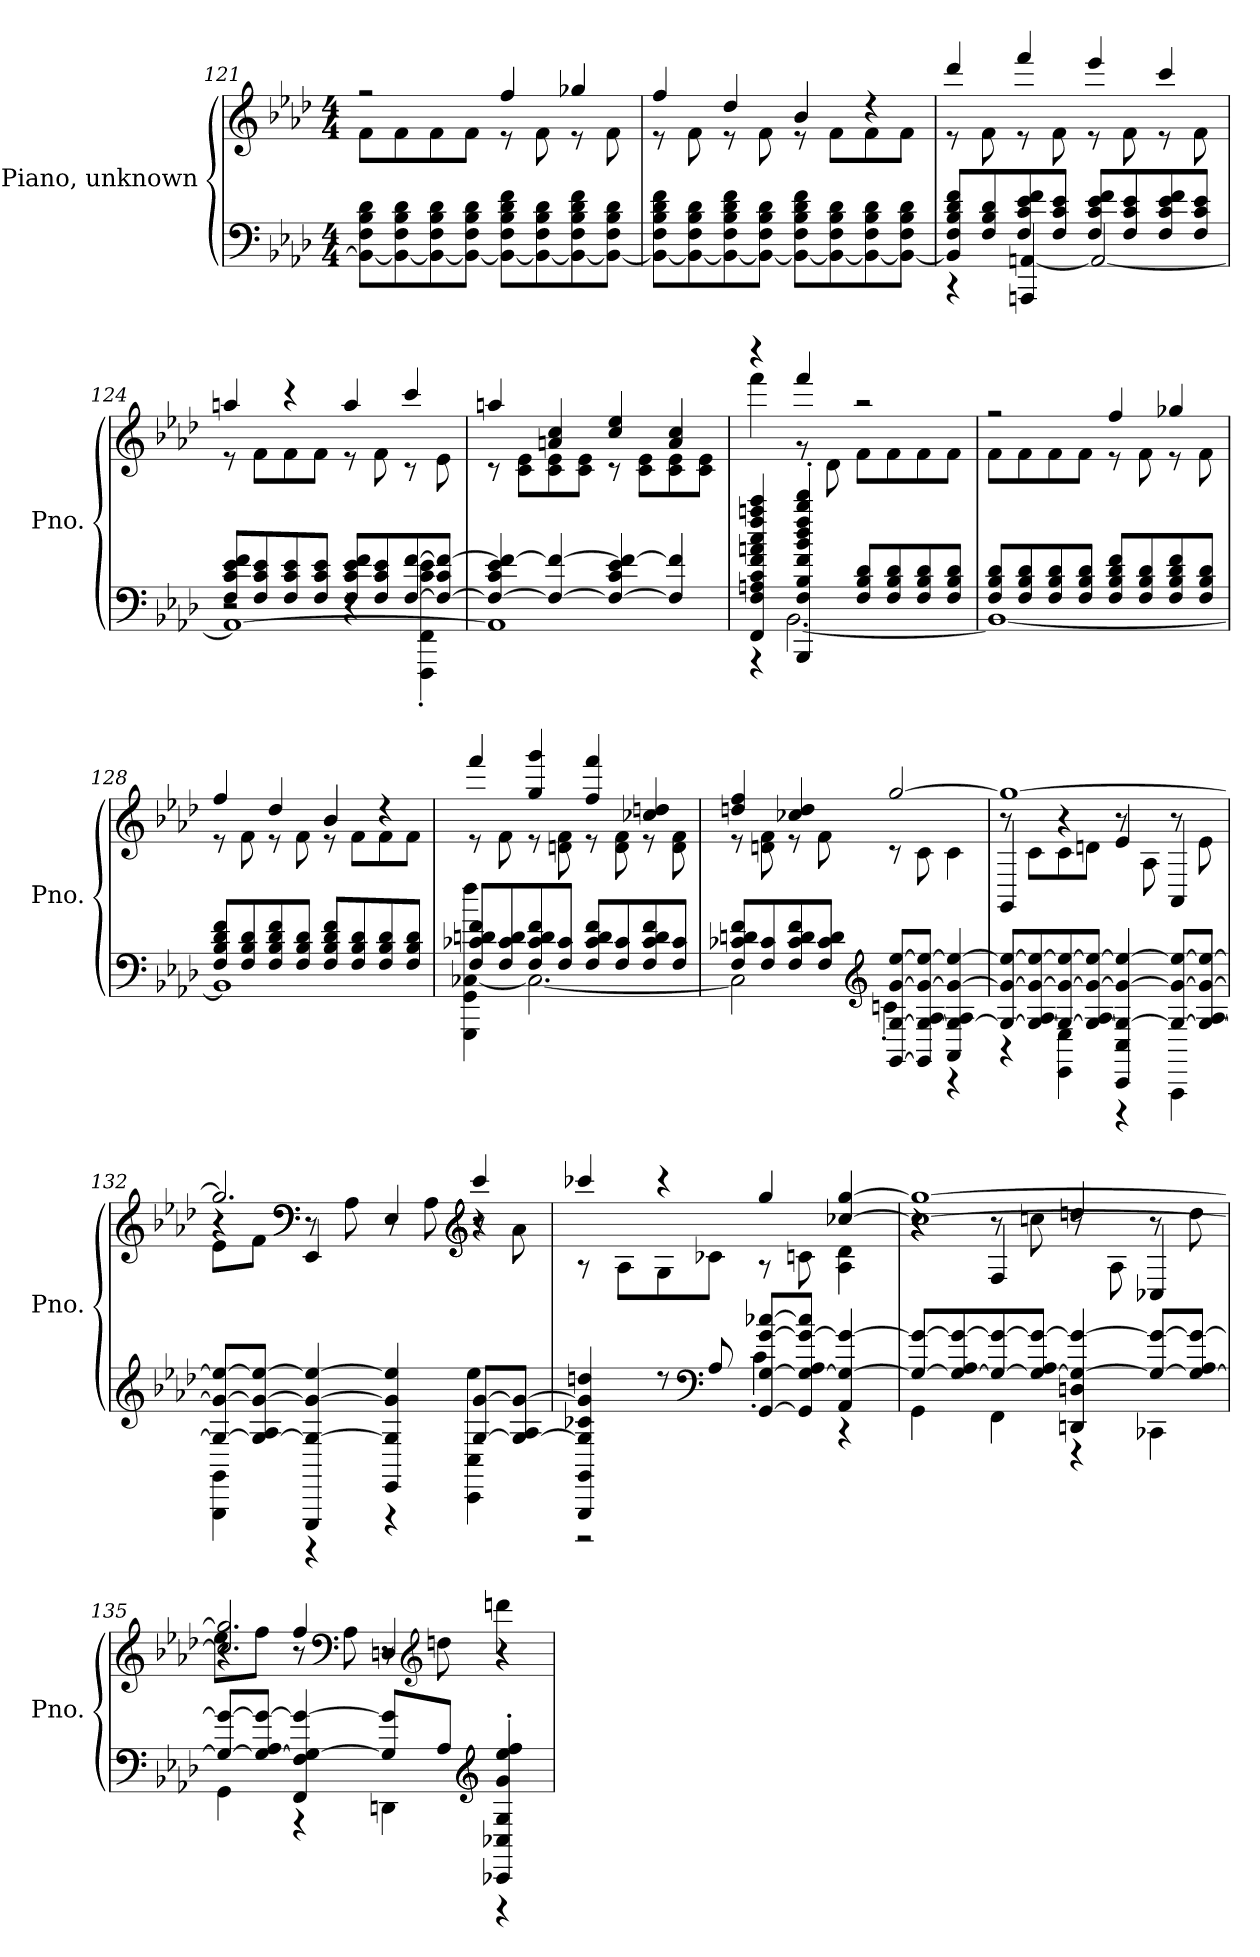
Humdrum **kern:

**kern	**kern
*part1	*part1
*staff2	*staff1
*I"Piano, unknown	*
*I'Pno.	*
*clefF4	*clefG2
*k[b-e-a-d-]	*k[b-e-a-d-]
*M4/4	*M4/4
=121	=121
*	*^
8BB-\_ 8F\ 8B-\ 8d-\L	2r	8f\L
8BB-\_ 8F\ 8B-\ 8d-\	.	8f\
8BB-\_ 8F\ 8B-\ 8d-\	.	8f\
8BB-\_ 8F\ 8B-\ 8d-\J	.	8f\J
8BB-\_ 8F\ 8B-\ 8d-\ 8f\L	4ff/	8r
8BB-\_ 8F\ 8B-\ 8d-\	.	8f\
8BB-\_ 8F\ 8B-\ 8d-\ 8f\	4gg-X/	8r
8BB-\_ 8F\ 8B-\ 8d-\J	.	8f\
=122	=122	=122
8BB-\_ 8F\ 8B-\ 8d-\ 8f\L	4ff/	8r
8BB-\_ 8F\ 8B-\ 8d-\	.	8f\
8BB-\_ 8F\ 8B-\ 8d-\ 8f\	4dd-/	8r
8BB-\_ 8F\ 8B-\ 8d-\J	.	8f\
8BB-\_ 8F\ 8B-\ 8d-\ 8f\L	4b-/	8r
8BB-\_ 8F\ 8B-\ 8d-\	.	8f\L
8BB-\_ 8F\ 8B-\ 8d-\	4r	8f\
8BB-\_ 8F\ 8B-\ 8d-\J	.	8f\J
!!LO:LB:g=z	!!
=123	=123	=123
*^	*	*
8BB-/] 8F/ 8B-/ 8d-/ 8f/L	4r	4ddd-/	8r
8F/ 8B-/ 8d-/	.	.	8f\
8F/ 8c/ 8e-/ 8f/	4AAAn/ [4AAn/	4fff/	8r
8F/ 8c/ 8e-/J	.	.	8f\
8F/ 8c/ 8e-/ 8f/L	2AA/_	4eee-/	8r
8F/ 8c/ 8e-/	.	.	8f\
8F/ 8c/ 8e-/ 8f/	.	4ccc/	8r
8F/ 8c/ 8e-/J	.	.	8f\
=124	=124	=124	=124
*	*^	*	*
8F/ 8c/ 8e-/ 8f/L	2r	1AA_	4aan/	8r
8F/ 8c/ 8e-/	.	.	.	8f\L
8F/ 8c/ 8e-/	.	.	4r	8f\
8F/ 8c/ 8e-/J	.	.	.	8f\J
8F/ 8c/ 8e-/ 8f/L	4r	.	4aa/	8r
8F/ 8c/ 8e-/	.	.	.	8f\
[8F/ [8f/	4FFF\' 4FF\' 4c\' 4e-\'	.	4ccc/	8r
8F/_ 8c/ 8f/_J	.	.	.	8e-\
*	*v	*v	*	*
=125	=125	=125	=125
4F/_ 4c/ 4e-/ 4f/_	1AA]	4aan/	8r
.	.	.	8c\ 8e-\L
4F/_ 4f/_	.	4an/ 4cc/	8c\ 8e-\
.	.	.	8c\ 8e-\J
4F/_ 4c/ 4e-/ 4f/_	.	4cc/ 4ee-/	8r
.	.	.	8c\ 8e-\L
4F/] 4f/]	.	4a/ 4cc/	8c\ 8e-\
.	.	.	8c\ 8e-\J
!!LO:LB:g=z	!!
=126	=126	=126	=126
4FF/ 4F/ 4An/ 4c/ 4f/ 4an/ 4cc/ 4ff/ 4aan/ 4ccc/	4r	4r	4fff\
4BBB-/' 4F/' 4B-/' 4f/' 4b-/' 4dd-/' 4ff/' 4bb-/' 4ddd-/'	[2.BB-\	4fff/	8r
.	.	.	8d-\
8F/ 8B-/ 8d-/L	.	2r	8f\L
8F/ 8B-/ 8d-/	.	.	8f\
8F/ 8B-/ 8d-/	.	.	8f\
8F/ 8B-/ 8d-/J	.	.	8f\J
=127	=127	=127	=127
8F/ 8B-/ 8d-/L	1BB-_	2r	8f\L
8F/ 8B-/ 8d-/	.	.	8f\
8F/ 8B-/ 8d-/	.	.	8f\
8F/ 8B-/ 8d-/J	.	.	8f\J
8F/ 8B-/ 8d-/ 8f/L	.	4ff/	8r
8F/ 8B-/ 8d-/	.	.	8f\
8F/ 8B-/ 8d-/ 8f/	.	4gg-X/	8r
8F/ 8B-/ 8d-/J	.	.	8f\
=128	=128	=128	=128
8F/ 8B-/ 8d-/ 8f/L	1BB-]	4ff/	8r
8F/ 8B-/ 8d-/	.	.	8f\
8F/ 8B-/ 8d-/ 8f/	.	4dd-/	8r
8F/ 8B-/ 8d-/J	.	.	8f\
8F/ 8B-/ 8d-/ 8f/L	.	4b-/	8r
8F/ 8B-/ 8d-/	.	.	8f\L
8F/ 8B-/ 8d-/	.	4r	8f\
8F/ 8B-/ 8d-/J	.	.	8f\J
!!LO:LB:g=z	!!
=129	=129	=129	=129
8F/ 8c-X/ 8dn/ 8f/L	4GGG\ 4GG\ [4C-X\ 4ff\	4fff/	8r
8F/ 8c-/ 8d/	.	.	8f\
8F/ 8c-/ 8d/ 8f/	2.C-\_	4gg/ 4ggg/	8r
8F/ 8c-/J	.	.	8dn\ 8f\
8F/ 8c-/ 8d/ 8f/L	.	4ff/ 4fff/	8r
8F/ 8c-/	.	.	8d\ 8f\
8F/ 8c-/ 8d/ 8f/	.	4cc-X/ 4ddn/	8r
8F/ 8c-/J	.	.	8d\ 8f\
=130	=130	=130	=130
8F/ 8c-X/ 8dn/ 8f/L	2C-\]	4ddn/ 4ff/	8r
8F/ 8c-/	.	.	8dn\ 8f\
8F/ 8c-/ 8d/ 8f/	.	4cc-X/ 4dd/	8r
8F/ 8c-/ 8d/J	.	.	8f\
*clefG2	*	*	*
[8GG/ [8G/ [8g/ [8ee-/L	4cn'\	[2gg/	8r
8GG/] 8G/_ 8A-/ 8g/_ 8ee-/_J	.	.	8c\
4AA-/ 4G/_ 4A-/ 4g/_ 4ee-/_	4r	.	4c\
!!LO:PB:g=z
=131	=131	=131	=131
*	*	*	*^
8G/_ 8g/_ 8ee-/_L	4r	1gg_	8r	4GG/
8G/_ 8A-/ 8g/_ 8ee-/_	.	.	8c\L	.
8G/_ 8g/_ 8ee-/_	4EE-\ 4E-\	.	8c\	4r
8G/_ 8A-/ 8g/_ 8ee-/_J	.	.	8dn\J	.
4CC/ 4C/ 4G/_ 4g/_ 4ee-/_	4r	.	8r	4e-/
.	.	.	8A-\	.
8G/_ 8g/_ 8ee-/_L	4AAA-\	.	8r	4AA-/
8G/_ 8A-/ 8g/_ 8ee-/_J	.	.	8e-\	.
=132	=132	=132	=132	=132
8G/_ 8g/_ 8ee-/_L	4GGG\ 4GG\	2.gg/]	8e-\L	4r
8G/_ 8A-/ 8g/_ 8ee-/_J	.	.	8f\J	.
*	*	*clefF4	*	*
4EEE-/ 4G/_ 4g/_ 4ee-/_	4r	.	8r	4EE-/
.	.	.	8A-\	.
4EE-/ 4G/] 4g/] 4ee-/]	4r	.	8r	4E-/
.	.	.	8A-\	.
*	*	*clefG2	*	*
[8G/ [8g/L	4CC\ 4C\ 4ee-\	4ccc/	8r	4r
8G/_ 8A-/ 8g/_J	.	.	8a-\	.
*	*	*	*v	*v
=133	=133	=133	=133
4GGG/ 4GG/ 4G/] 4c-X/ 4g/] 4ddn/	2r	4ccc-X/	8r
.	.	.	8A-\L
8r	.	4r	8G\
*clefF4	*	*	*
8A-/	.	.	8c-X\J
[8GG/ [8G/ [8g/ [8cc-X/L	4c-'\	4gg/	8r
8GG/] 8G/_ 8A-/ 8g/_ 8cc-/]J	.	.	8cn\
4AA-/ 4G/_ 4g/_	4r	[4cc-X/ [4gg/	4A-\ 4d-\
!!LO:LB:g=z
=134	=134	=134	=134
*	*	*	*^
8G/_ 8g/_L	4GG\	1cc-_ 1gg_	4r	4r
8G/_ 8A-/ 8g/_	.	.	.	.
8G/_ 8g/_	4FF\	.	8r	4F/
8G/_ 8A-/ 8g/_J	.	.	8ccn\	.
4DDn/ 4Dn/ 4G/_ 4g/_	4r	.	8r	4ddn/
.	.	.	8A-\	.
8G/_ 8g/_L	4CC-X\	.	8r	4C-X/
8G/_ 8A-/ 8g/_J	.	.	8dd\	.
=135	=135	=135	=135	=135
8G/_ 8g/_L	4GG\	2.cc-/] 2.gg/]	8ee-\L	4r
8G/_ 8A-/ 8g/_J	.	.	8ff\J	.
4FF/ 4F/ 4G/_ 4g/_	4r	.	8r	4ff/
*	*	*clefF4	*	*
.	.	.	8A-\	.
8G/] 8g/]L	4DDn\	.	8r	4Dn/
*	*	*clefG2	*	*
8A-/J	.	.	8ddn\	.
*clefG2	*	*	*	*
4CC-X/' 4C-X/' 4G/' 4g/' 4ee-/' 4ff/'	4r	4r	4dddn\	4r
*v	*v	*	*	*
*	*v	*v	*v
=	=
*-	*-
